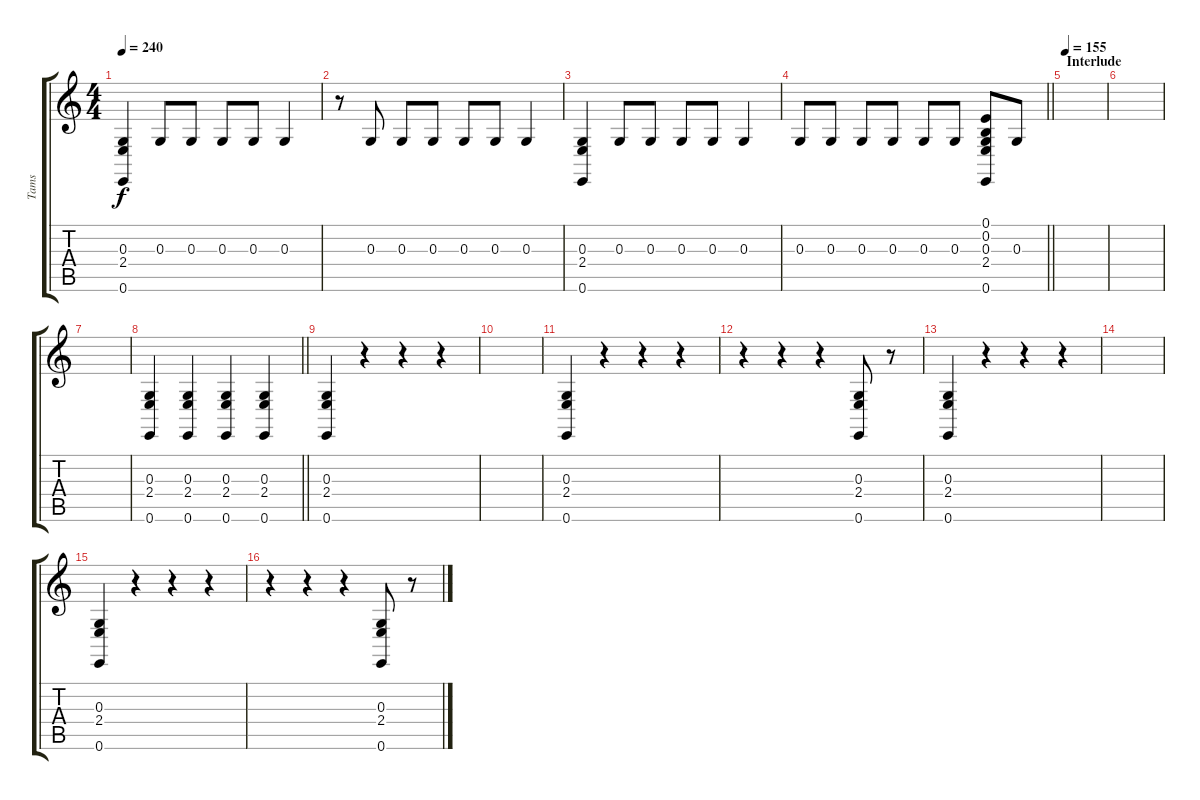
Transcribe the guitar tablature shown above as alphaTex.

\track ("Tams" "Tams") {instrument taikodrum}
\staff {score tabs}
\tuning (E4 B3 G3 D3 A2 E2) {hide}
\ts (4 4)
\tempo 240
\clef g2
\ks c
(0.3 2.4 0.6).4{dy f} 0.3.8 0.3.8 0.3.8 0.3.8 0.3.4 |
r.8 0.3.8 0.3.8 0.3.8 0.3.8 0.3.8 0.3.4 |
(0.3 2.4 0.6).4 0.3.8 0.3.8 0.3.8 0.3.8 0.3.4 |
\barLineRight lightlight
0.3.8 0.3.8 0.3.8 0.3.8 0.3.8 0.3.8 (0.1 0.2 0.3 2.4 0.6).8 0.3.8 |
\section ("" "Interlude")
\tempo 155
|
|
|
\barLineRight lightlight
(0.3 2.4 0.6).4 (0.3 2.4 0.6).4 (0.3 2.4 0.6).4 (0.3 2.4 0.6).4 |
\section ("" "")
(0.3 2.4 0.6).4 r.4 r.4 r.4 |
|
(0.3 2.4 0.6).4 r.4 r.4 r.4 |
r.4 r.4 r.4 (0.3 2.4 0.6).8 r.8 |
(0.3 2.4 0.6).4 r.4 r.4 r.4 |
|
(0.3 2.4 0.6).4 r.4 r.4 r.4 |
r.4 r.4 r.4 (0.3 2.4 0.6).8 r.8
